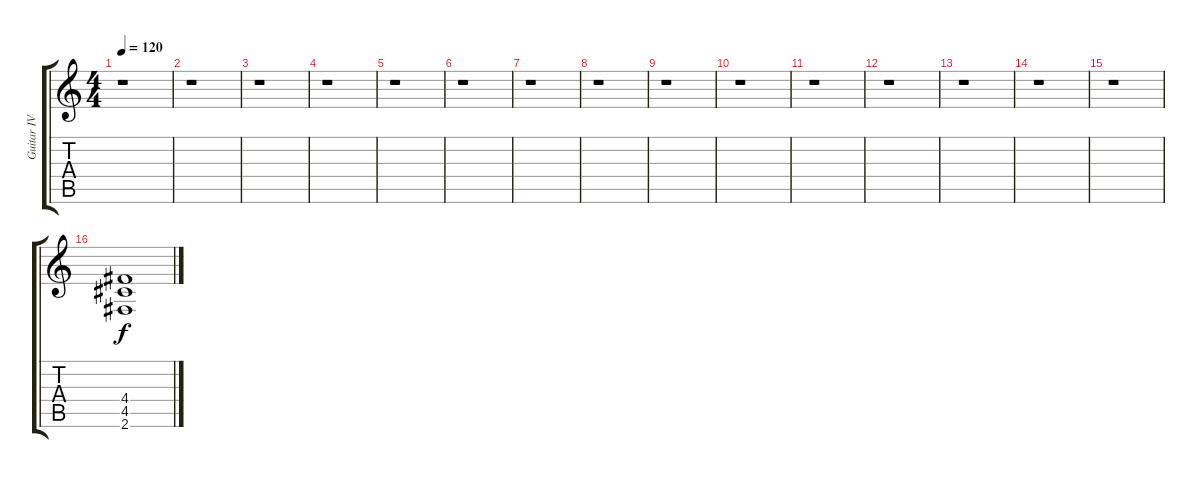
\track ("Guitar IV" "Guitar IV") {instrument overdrivenguitar}
\staff {score tabs}
\tuning (E4 B3 G3 D3 A2 E2) {hide}
\ts (4 4)
\tempo 120
\clef g2
\ks c
r.1{dy f} |
r.1 |
r.1 |
r.1 |
r.1 |
r.1 |
r.1 |
r.1 |
r.1 |
r.1 |
r.1 |
r.1 |
r.1 |
r.1 |
r.1 |
(4.4 4.5 2.6).1
